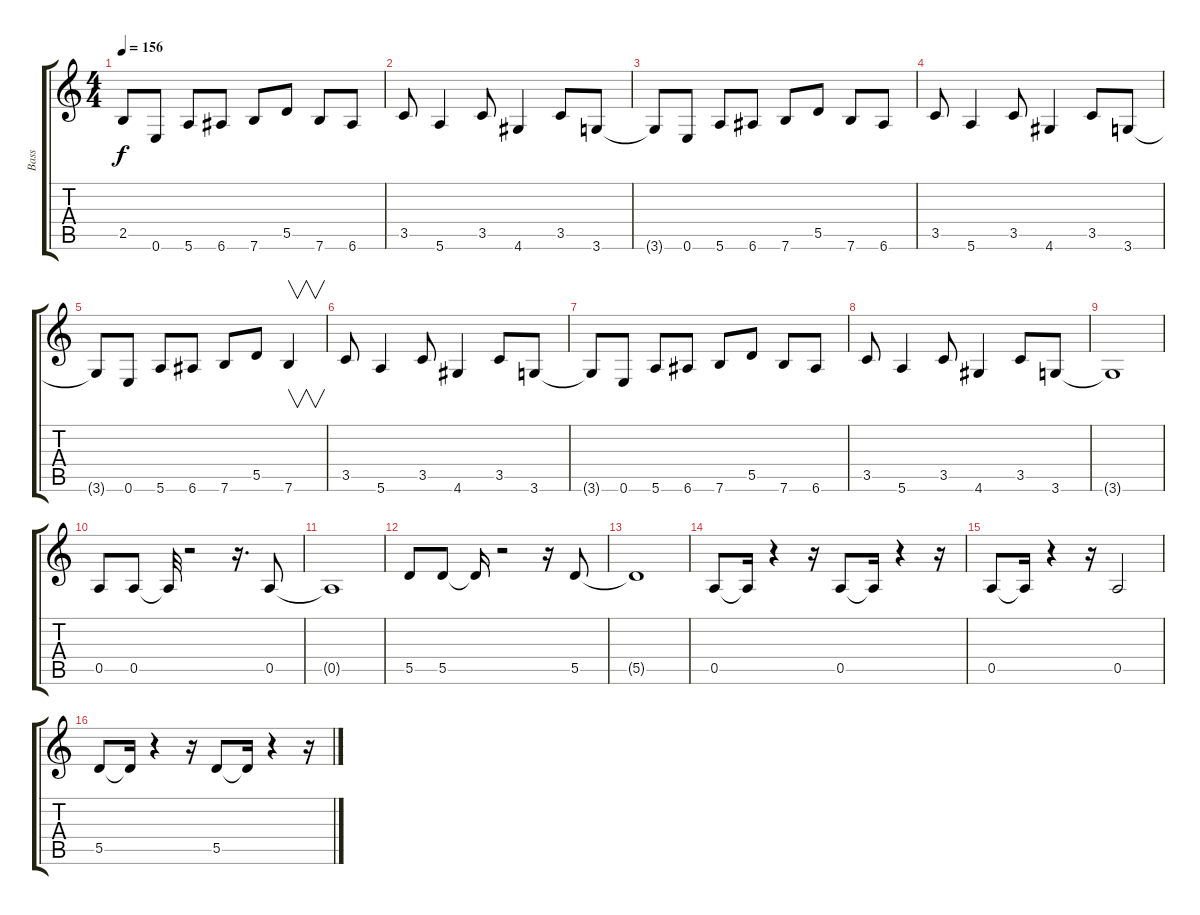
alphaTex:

\track ("Bass" "Bass") {instrument electricbasspick}
\staff {score tabs}
\tuning (E4 B3 G3 D3 A2 E2) {hide}
\ts (4 4)
\tempo 156
\clef g2
\ks c
2.5{t}.8{dy f} 0.6.8 5.6.8 6.6.8 7.6.8 5.5.8 7.6.8 6.6.8 |
3.5.8 5.6.4 3.5.8 4.6.4 3.5.8 3.6.8 |
3.6{t}.8 0.6.8 5.6.8 6.6.8 7.6.8 5.5.8 7.6.8 6.6.8 |
3.5.8 5.6.4 3.5.8 4.6.4 3.5.8 3.6.8 |
3.6{t}.8 0.6.8 5.6.8 6.6.8 7.6.8 5.5.8 7.6.4{v} |
3.5.8 5.6.4 3.5.8 4.6.4 3.5.8 3.6.8 |
3.6{t}.8 0.6.8 5.6.8 6.6.8 7.6.8 5.5.8 7.6.8 6.6.8 |
3.5.8 5.6.4 3.5.8 4.6.4 3.5.8 3.6.8 |
3.6{t}.1 |
0.5.8 0.5.8 0.5{t}.32 r.2 r.16{d} 0.5.8 |
0.5{t}.1 |
5.5.8 5.5.8 5.5{t}.16 r.2 r.16 5.5.8 |
5.5{t}.1 |
0.5.8 0.5{t}.16 r.4 r.16 0.5.8 0.5{t}.16 r.4 r.16 |
0.5.8 0.5{t}.16 r.4 r.16 0.5.2 |
5.5.8 5.5{t}.16 r.4 r.16 5.5.8 5.5{t}.16 r.4 r.16
